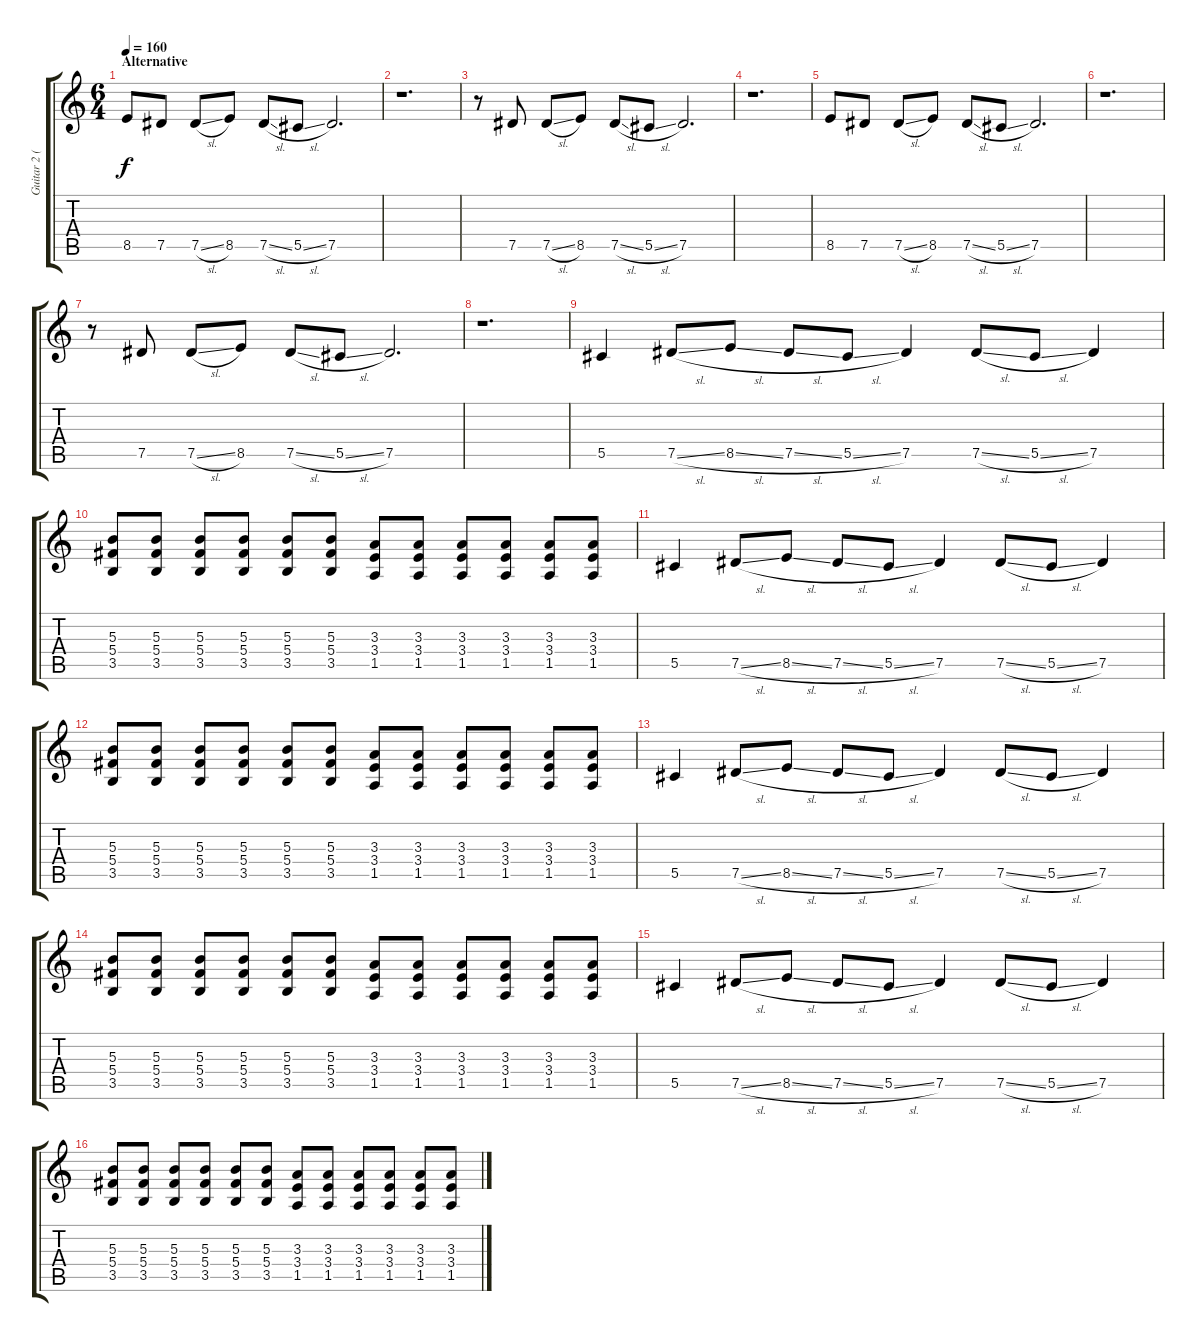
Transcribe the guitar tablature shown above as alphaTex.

\track ("Guitar 2 (Alex Linares)" "Guitar 2 (") {instrument distortionguitar}
\staff {score tabs}
\tuning (Eb4 Bb3 Gb3 Db3 Ab2 Db2) {hide}
\ts (6 4)
\section ("" "Alternative")
\tempo 160
\clef g2
\ks c
8.5.8{dy f volume 16} 7.5.8 7.5{sl}.8 8.5.8 7.5{sl}.8 5.5{sl}.8 7.5.2{d} |
r.1{d} |
r.8{volume 16} 7.5.8 7.5{sl}.8 8.5.8 7.5{sl}.8 5.5{sl}.8 7.5.2{d} |
r.1{d} |
8.5.8{volume 16} 7.5.8 7.5{sl}.8 8.5.8 7.5{sl}.8 5.5{sl}.8 7.5.2{d} |
r.1{d} |
r.8{volume 16} 7.5.8 7.5{sl}.8 8.5.8 7.5{sl}.8 5.5{sl}.8 7.5.2{d} |
r.1{d} |
5.5.4{volume 14 instrument distortionguitar} 7.5{sl}.8 8.5{sl}.8 7.5{sl}.8 5.5{sl}.8 7.5.4 7.5{sl}.8 5.5{sl}.8 7.5.4 |
(5.3 5.4 3.5).8 (5.3 5.4 3.5).8 (5.3 5.4 3.5).8 (5.3 5.4 3.5).8 (5.3 5.4 3.5).8 (5.3 5.4 3.5).8 (3.3 3.4 1.5).8 (3.3 3.4 1.5).8 (3.3 3.4 1.5).8 (3.3 3.4 1.5).8 (3.3 3.4 1.5).8 (3.3 3.4 1.5).8 |
5.5.4 7.5{sl}.8 8.5{sl}.8 7.5{sl}.8 5.5{sl}.8 7.5.4 7.5{sl}.8 5.5{sl}.8 7.5.4 |
(5.3 5.4 3.5).8 (5.3 5.4 3.5).8 (5.3 5.4 3.5).8 (5.3 5.4 3.5).8 (5.3 5.4 3.5).8 (5.3 5.4 3.5).8 (3.3 3.4 1.5).8 (3.3 3.4 1.5).8 (3.3 3.4 1.5).8 (3.3 3.4 1.5).8 (3.3 3.4 1.5).8 (3.3 3.4 1.5).8 |
5.5.4 7.5{sl}.8 8.5{sl}.8 7.5{sl}.8 5.5{sl}.8 7.5.4 7.5{sl}.8 5.5{sl}.8 7.5.4 |
(5.3 5.4 3.5).8 (5.3 5.4 3.5).8 (5.3 5.4 3.5).8 (5.3 5.4 3.5).8 (5.3 5.4 3.5).8 (5.3 5.4 3.5).8 (3.3 3.4 1.5).8 (3.3 3.4 1.5).8 (3.3 3.4 1.5).8 (3.3 3.4 1.5).8 (3.3 3.4 1.5).8 (3.3 3.4 1.5).8 |
5.5.4 7.5{sl}.8 8.5{sl}.8 7.5{sl}.8 5.5{sl}.8 7.5.4 7.5{sl}.8 5.5{sl}.8 7.5.4 |
(5.3 5.4 3.5).8 (5.3 5.4 3.5).8 (5.3 5.4 3.5).8 (5.3 5.4 3.5).8 (5.3 5.4 3.5).8 (5.3 5.4 3.5).8 (3.3 3.4 1.5).8 (3.3 3.4 1.5).8 (3.3 3.4 1.5).8 (3.3 3.4 1.5).8 (3.3 3.4 1.5).8 (3.3 3.4 1.5).8
